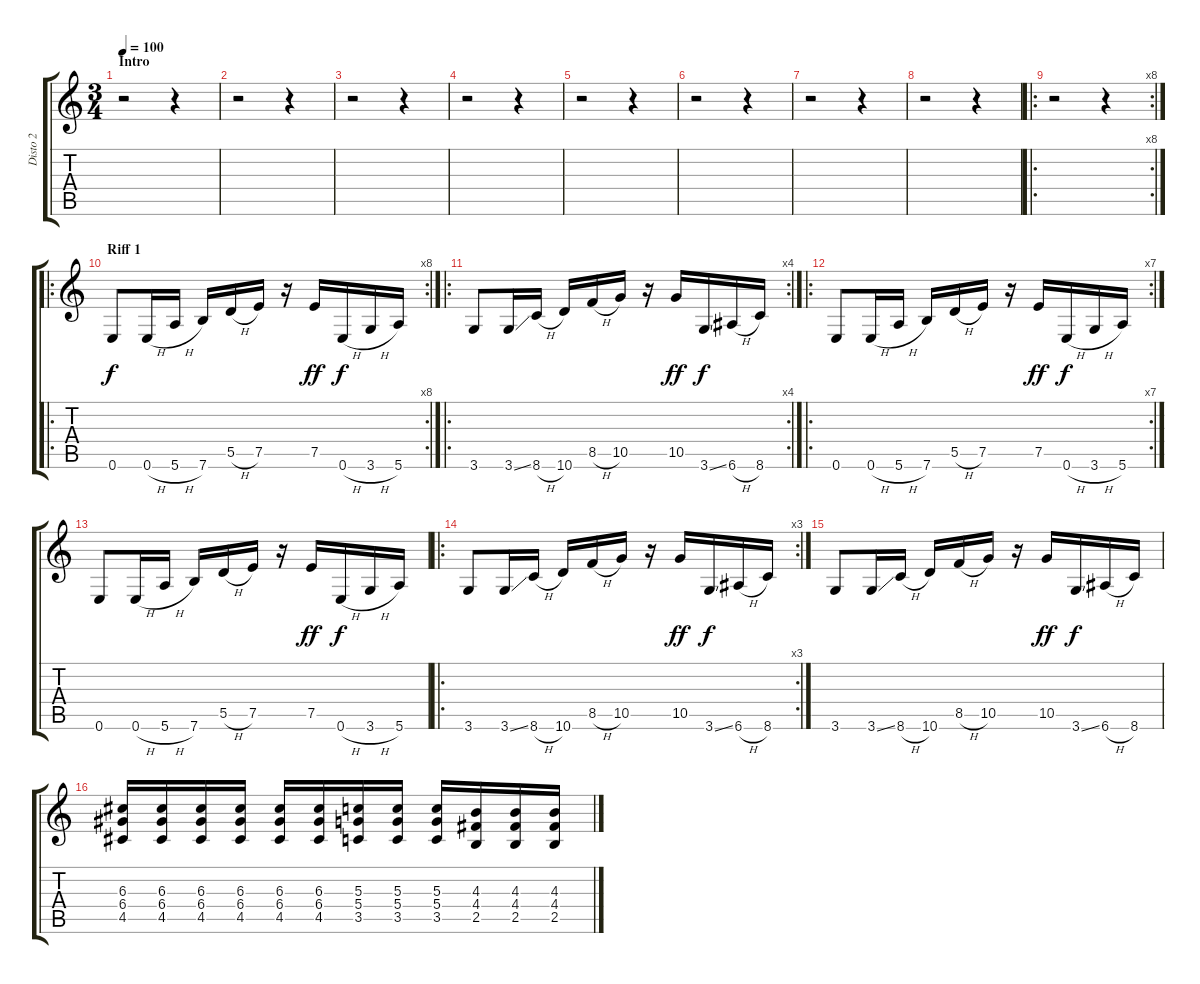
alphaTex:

\track ("Disto 2" "Disto 2") {instrument distortionguitar}
\staff {score tabs}
\tuning (E4 B3 G3 D3 A2 E2) {hide}
\ts (3 4)
\section ("" "Intro")
\tempo 100
\clef g2
\ks c
r.2{dy f instrument distortionguitar} r.4 |
r.2 r.4 |
r.2 r.4 |
r.2 r.4 |
r.2 r.4 |
r.2 r.4 |
r.2 r.4 |
r.2 r.4 |
\ro
\rc 8
r.2 r.4 |
\ro
\rc 8
\section ("" "Riff 1")
0.6.8 0.6{h}.16 5.6{h}.16 7.6.16 5.5{h}.16 7.5.16 r.16 7.5.16{dy ff} 0.6{h}.16{dy f} 3.6{h}.16 5.6.16 |
\ro
\rc 4
3.6.8 3.6{ss}.16 8.6{h}.16 10.6.16 8.5{h}.16 10.5.16 r.16 10.5.16{dy ff} 3.6{ss}.16{dy f} 6.6{h}.16 8.6.16 |
\ro
\rc 7
0.6.8 0.6{h}.16 5.6{h}.16 7.6.16 5.5{h}.16 7.5.16 r.16 7.5.16{dy ff} 0.6{h}.16{dy f} 3.6{h}.16 5.6.16 |
0.6.8 0.6{h}.16 5.6{h}.16 7.6.16 5.5{h}.16 7.5.16 r.16 7.5.16{dy ff} 0.6{h}.16{dy f} 3.6{h}.16 5.6.16 |
\ro
\rc 3
3.6.8 3.6{ss}.16 8.6{h}.16 10.6.16 8.5{h}.16 10.5.16 r.16 10.5.16{dy ff} 3.6{ss}.16{dy f} 6.6{h}.16 8.6.16 |
3.6.8 3.6{ss}.16 8.6{h}.16 10.6.16 8.5{h}.16 10.5.16 r.16 10.5.16{dy ff} 3.6{ss}.16{dy f} 6.6{h}.16 8.6.16 |
(6.3 6.4 4.5).16{volume 12} (6.3 6.4 4.5).16 (6.3 6.4 4.5).16 (6.3 6.4 4.5).16 (6.3 6.4 4.5).16 (6.3 6.4 4.5).16 (5.3 5.4 3.5).16 (5.3 5.4 3.5).16 (5.3 5.4 3.5).16 (4.3 4.4 2.5).16 (4.3 4.4 2.5).16 (4.3 4.4 2.5).16
